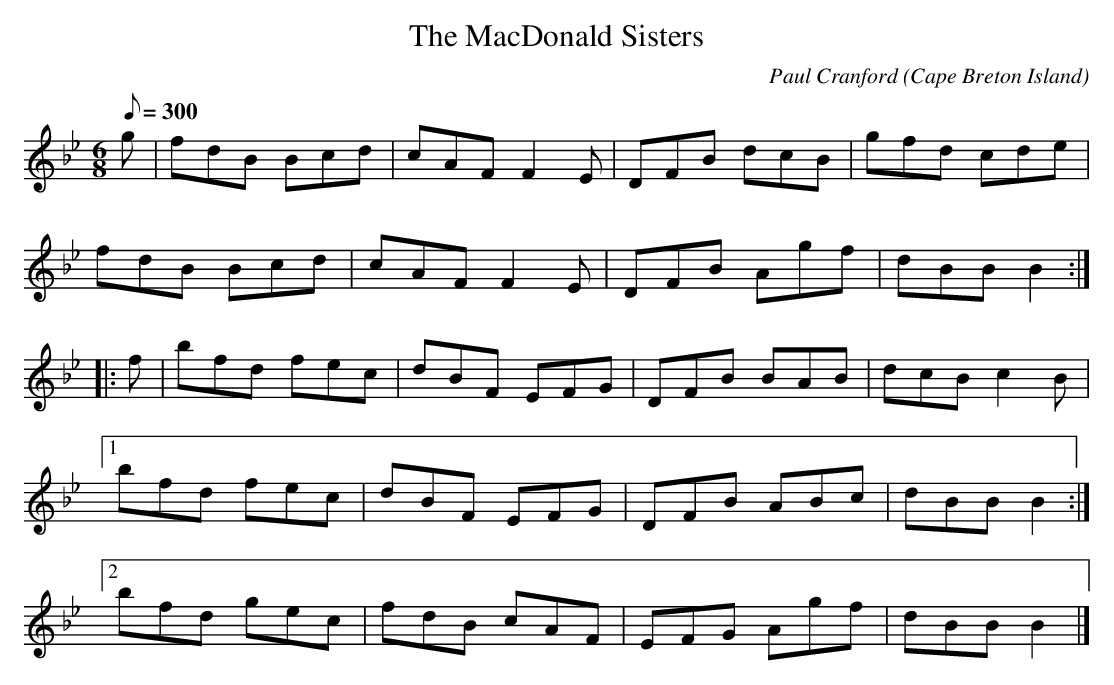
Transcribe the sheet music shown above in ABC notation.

X:1
T:The MacDonald Sisters
C:Paul Cranford
O:Cape Breton Island
L:1/8
Q:300
M:6/8
K:Bb
g|fdB Bcd|cAF F2 E|DFB dcB|gfd cde|
fdB Bcd|cAF F2 E|DFB Agf|dBB B2:|
|:f|bfd fec|dBF EFG|DFB BAB|dcB c2B|
[1bfd fec|dBF EFG|DFB ABc|dBB B2:|
[2bfd gec|fdB cAF|EFG Agf|dBB B2|]
